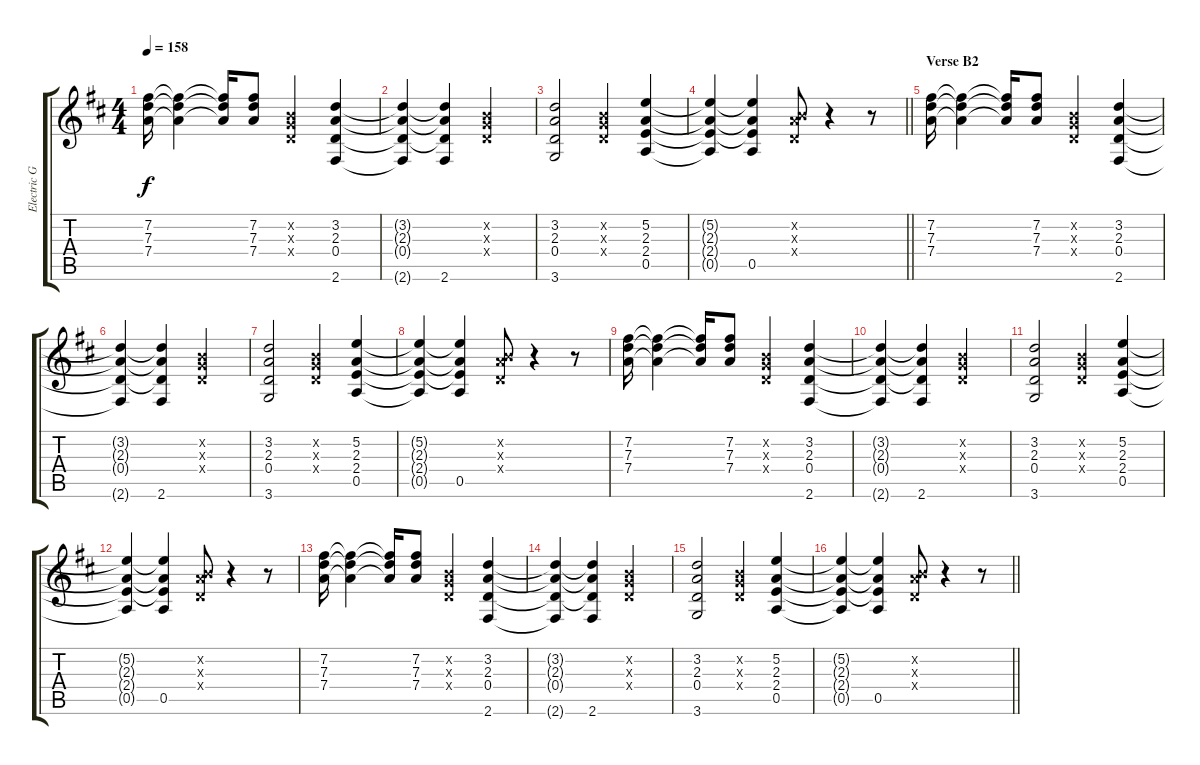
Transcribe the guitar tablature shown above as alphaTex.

\track ("Electric Guitar" "Electric G") {instrument electricguitarjazz}
\staff {score tabs}
\tuning (E4 B3 G3 D3 A2 E2) {hide}
\ts (4 4)
\tempo 158
\clef g2
\ks d
(7.2 7.3 7.4).16{dy f} (7.2{t} 7.3{t} 7.4{t}).4 (7.2{t} 7.3{t} 7.4{t}).16 (7.2 7.3 7.4).8{beam merge} (0.2{x} 0.3{x} 0.4{x}).4{beam merge} (3.2 2.3 0.4 2.6).4 |
(3.2{t} 2.3{t} 0.4{t} 2.6{t}).4{beam merge} (3.2{t} 2.3{t} 0.4{t} 2.6).4{beam merge} (0.2{x} 0.3{x} 0.4{x}).2 |
(3.2 2.3 0.4 3.6).2 (0.2{x} 0.3{x} 0.4{x}).4{beam merge} (5.2 2.3 2.4 0.5).4 |
\barLineRight lightlight
(5.2{t} 2.3{t} 2.4{t} 0.5{t}).4 (5.2{t} 2.3{t} 2.4{t} 0.5).4 (0.2{x} 2.3{x} 0.4{x}).8{beam merge} r.4 r.8 |
\section ("" "Verse B2")
(7.2 7.3 7.4).16 (7.2{t} 7.3{t} 7.4{t}).4 (7.2{t} 7.3{t} 7.4{t}).16 (7.2 7.3 7.4).8{beam merge} (0.2{x} 0.3{x} 0.4{x}).4{beam merge} (3.2 2.3 0.4 2.6).4 |
(3.2{t} 2.3{t} 0.4{t} 2.6{t}).4{beam merge} (3.2{t} 2.3{t} 0.4{t} 2.6).4{beam merge} (0.2{x} 0.3{x} 0.4{x}).2 |
(3.2 2.3 0.4 3.6).2 (0.2{x} 0.3{x} 0.4{x}).4{beam merge} (5.2 2.3 2.4 0.5).4 |
(5.2{t} 2.3{t} 2.4{t} 0.5{t}).4 (5.2{t} 2.3{t} 2.4{t} 0.5).4 (0.2{x} 2.3{x} 0.4{x}).8{beam merge} r.4 r.8 |
(7.2 7.3 7.4).16 (7.2{t} 7.3{t} 7.4{t}).4 (7.2{t} 7.3{t} 7.4{t}).16 (7.2 7.3 7.4).8{beam merge} (0.2{x} 0.3{x} 0.4{x}).4{beam merge} (3.2 2.3 0.4 2.6).4 |
(3.2{t} 2.3{t} 0.4{t} 2.6{t}).4{beam merge} (3.2{t} 2.3{t} 0.4{t} 2.6).4{beam merge} (0.2{x} 0.3{x} 0.4{x}).2 |
(3.2 2.3 0.4 3.6).2 (0.2{x} 0.3{x} 0.4{x}).4{beam merge} (5.2 2.3 2.4 0.5).4 |
(5.2{t} 2.3{t} 2.4{t} 0.5{t}).4 (5.2{t} 2.3{t} 2.4{t} 0.5).4 (0.2{x} 2.3{x} 0.4{x}).8{beam merge} r.4 r.8 |
(7.2 7.3 7.4).16 (7.2{t} 7.3{t} 7.4{t}).4 (7.2{t} 7.3{t} 7.4{t}).16 (7.2 7.3 7.4).8{beam merge} (0.2{x} 0.3{x} 0.4{x}).4{beam merge} (3.2 2.3 0.4 2.6).4 |
(3.2{t} 2.3{t} 0.4{t} 2.6{t}).4{beam merge} (3.2{t} 2.3{t} 0.4{t} 2.6).4{beam merge} (0.2{x} 0.3{x} 0.4{x}).2 |
(3.2 2.3 0.4 3.6).2 (0.2{x} 0.3{x} 0.4{x}).4{beam merge} (5.2 2.3 2.4 0.5).4 |
\barLineRight lightlight
(5.2{t} 2.3{t} 2.4{t} 0.5{t}).4 (5.2{t} 2.3{t} 2.4{t} 0.5).4 (0.2{x} 2.3{x} 0.4{x}).8{beam merge} r.4 r.8
